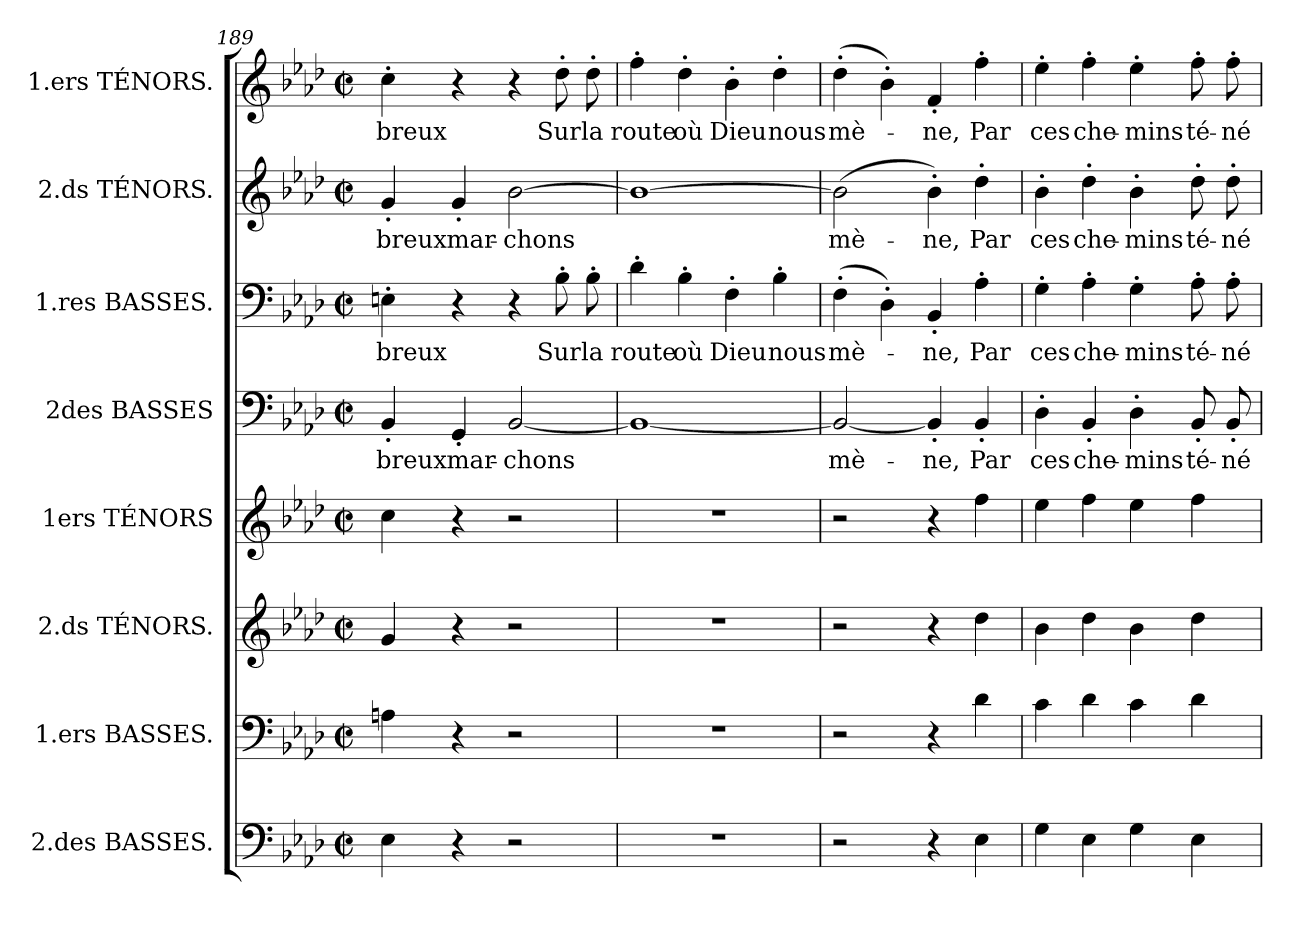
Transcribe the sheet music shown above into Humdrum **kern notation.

**kern	**kern	**kern	**kern	**kern	**text	**kern	**text	**kern	**text	**kern	**text
*part8	*part7	*part6	*part5	*part4	*part4	*part3	*part3	*part2	*part2	*part1	*part1
*staff8	*staff7	*staff6	*staff5	*staff4	*staff4	*staff3	*staff3	*staff2	*staff2	*staff1	*staff1
*I"2.des BASSES.	*I"1.ers BASSES.	*I"2.ds TÉNORS.	*I"1ers TÉNORS	*I"2des BASSES	*	*I"1.res BASSES.	*	*I"2.ds TÉNORS.	*	*I"1.ers TÉNORS.	*
*clefF4	*clefF4	*clefG2	*clefG2	*clefF4	*	*clefF4	*	*clefG2	*	*clefG2	*
*k[b-e-a-d-]	*k[b-e-a-d-]	*k[b-e-a-d-]	*k[b-e-a-d-]	*k[b-e-a-d-]	*	*k[b-e-a-d-]	*	*k[b-e-a-d-]	*	*k[b-e-a-d-]	*
*A-:	*A-:	*A-:	*A-:	*A-:	*	*A-:	*	*A-:	*	*A-:	*
*M2/2	*M2/2	*M2/2	*M2/2	*M2/2	*	*M2/2	*	*M2/2	*	*M2/2	*
*met(c|)	*met(c|)	*met(c|)	*met(c|)	*met(c|)	*	*met(c|)	*	*met(c|)	*	*met(c|)	*
=189	=189	=189	=189	=189	=189	=189	=189	=189	=189	=189	=189
!	!	!	!	!	!LO:LY:b	!	!	!	!	!	!
!	!	!	!	!	!	!	!LO:LY:b	!	!	!	!
!	!	!	!	!	!	!	!	!	!LO:LY:b	!	!
!	!	!	!	!	!	!	!	!	!	!	!LO:LY:b
4E-\	4An\	4g/	4cc\	4BB-'</	-breux	4En'>\	-breux	4g'</	-breux	4cc'>\	-breux
!	!	!	!	!	!LO:LY:b	!	!	!	!	!	!
!	!	!	!	!	!	!	!	!	!LO:LY:b	!	!
4r	4r	4r	4r	4GG'</	mar-	4r	.	4g'</	mar-	4r	.
!	!	!	!	!	!LO:LY:b	!	!	!	!	!	!
!	!	!	!	!	!	!	!	!	!LO:LY:b	!	!
2r	2r	2r	2r	[<2BB-/	-chons	4r	.	[>2b-\	-chons	4r	.
!	!	!	!	!	!	!	!LO:LY:b	!	!	!	!
!	!	!	!	!	!	!	!	!	!	!	!LO:LY:b
.	.	.	.	.	.	8B-'>\	Sur	.	.	8dd-'>\	Sur
!	!	!	!	!	!	!	!LO:LY:b	!	!	!	!
!	!	!	!	!	!	!	!	!	!	!	!LO:LY:b
.	.	.	.	.	.	8B-'>\	la	.	.	8dd-'>\	la
=190	=190	=190	=190	=190	=190	=190	=190	=190	=190	=190	=190
!	!	!	!	!	!	!	!LO:LY:b	!	!	!	!
!	!	!	!	!	!	!	!	!	!	!	!LO:LY:b
1r	1r	1r	1r	1BB-_	.	4d-'>\	route	1b-_	.	4ff'>\	route
!	!	!	!	!	!	!	!LO:LY:b	!	!	!	!
!	!	!	!	!	!	!	!	!	!	!	!LO:LY:b
.	.	.	.	.	.	4B-'>\	où	.	.	4dd-'>\	où
!	!	!	!	!	!	!	!LO:LY:b	!	!	!	!
!	!	!	!	!	!	!	!	!	!	!	!LO:LY:b
.	.	.	.	.	.	4F'>\	Dieu	.	.	4b-'>\	Dieu
!	!	!	!	!	!	!	!LO:LY:b	!	!	!	!
!	!	!	!	!	!	!	!	!	!	!	!LO:LY:b
.	.	.	.	.	.	4B-'>\	nous	.	.	4dd-'>\	nous
!!LO:PB:g=z
=191	=191	=191	=191	=191	=191	=191	=191	=191	=191	=191	=191
!	!	!	!	!	!LO:LY:b	!	!	!	!	!	!
!	!	!	!	!	!	!	!LO:LY:b	!	!	!	!
!	!	!	!	!	!	!	!	!	!LO:LY:b	!	!
!	!	!	!	!	!	!	!	!	!	!	!LO:LY:b
2r	2r	2r	2r	2BB-/_	mè-	(>4F'>\	mè-	(>2b-\]	mè-	(>4dd-'>\	mè-
.	.	.	.	.	.	4D-'>\)	.	.	.	4b-'>\)	.
!	!	!	!	!	!LO:LY:b	!	!	!	!	!	!
!	!	!	!	!	!	!	!LO:LY:b	!	!	!	!
!	!	!	!	!	!	!	!	!	!LO:LY:b	!	!
!	!	!	!	!	!	!	!	!	!	!	!LO:LY:b
4r	4r	4r	4r	4BB-'</]	-ne,	4BB-'</	-ne,	4b-'>\)	-ne,	4f'</	-ne,
!	!	!	!	!	!LO:LY:b	!	!	!	!	!	!
!	!	!	!	!	!	!	!LO:LY:b	!	!	!	!
!	!	!	!	!	!	!	!	!	!LO:LY:b	!	!
!	!	!	!	!	!	!	!	!	!	!	!LO:LY:b
4E-\	4d-\	4dd-\	4ff\	4BB-'</	Par	4A-'>\	Par	4dd-'>\	Par	4ff'>\	Par
=192	=192	=192	=192	=192	=192	=192	=192	=192	=192	=192	=192
!	!	!	!	!	!LO:LY:b	!	!	!	!	!	!
!	!	!	!	!	!	!	!LO:LY:b	!	!	!	!
!	!	!	!	!	!	!	!	!	!LO:LY:b	!	!
!	!	!	!	!	!	!	!	!	!	!	!LO:LY:b
4G\	4c\	4b-\	4ee-\	4D-'>\	ces	4G'>\	ces	4b-'>\	ces	4ee-'>\	ces
!	!	!	!	!	!LO:LY:b	!	!	!	!	!	!
!	!	!	!	!	!	!	!LO:LY:b	!	!	!	!
!	!	!	!	!	!	!	!	!	!LO:LY:b	!	!
!	!	!	!	!	!	!	!	!	!	!	!LO:LY:b
4E-\	4d-\	4dd-\	4ff\	4BB-'</	che-	4A-'>\	che-	4dd-'>\	che-	4ff'>\	che-
!	!	!	!	!	!LO:LY:b	!	!	!	!	!	!
!	!	!	!	!	!	!	!LO:LY:b	!	!	!	!
!	!	!	!	!	!	!	!	!	!LO:LY:b	!	!
!	!	!	!	!	!	!	!	!	!	!	!LO:LY:b
4G\	4c\	4b-\	4ee-\	4D-'>\	-mins	4G'>\	-mins	4b-'>\	-mins	4ee-'>\	-mins
!	!	!	!	!	!LO:LY:b	!	!	!	!	!	!
!	!	!	!	!	!	!	!LO:LY:b	!	!	!	!
!	!	!	!	!	!	!	!	!	!LO:LY:b	!	!
!	!	!	!	!	!	!	!	!	!	!	!LO:LY:b
4E-\	4d-\	4dd-\	4ff\	8BB-'</	té-	8A-'>\	té-	8dd-'>\	té-	8ff'>\	té-
!	!	!	!	!	!LO:LY:b	!	!	!	!	!	!
!	!	!	!	!	!	!	!LO:LY:b	!	!	!	!
!	!	!	!	!	!	!	!	!	!LO:LY:b	!	!
!	!	!	!	!	!	!	!	!	!	!	!LO:LY:b
.	.	.	.	8BB-'</	-né-	8A-'>\	-né-	8dd-'>\	-né-	8ff'>\	-né-
=	=	=	=	=	=	=	=	=	=	=	=
*-	*-	*-	*-	*-	*-	*-	*-	*-	*-	*-	*-
